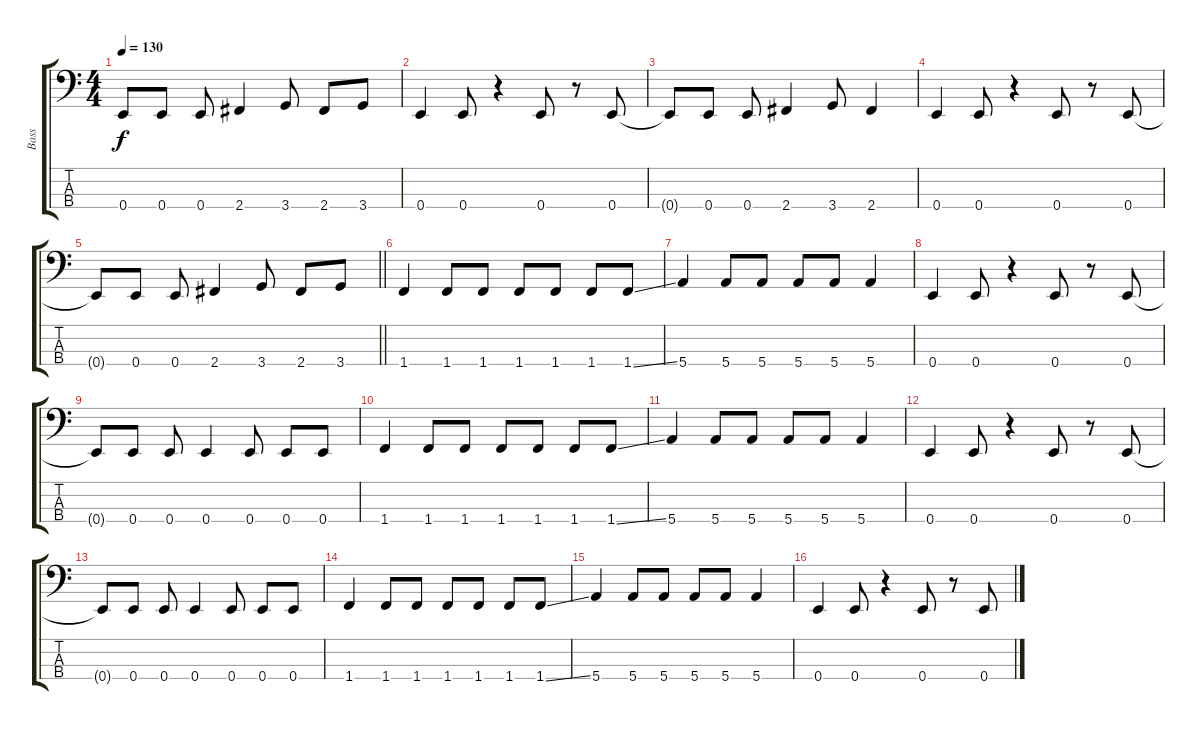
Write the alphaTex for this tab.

\track ("Bass" "Bass") {instrument electricbassfinger}
\staff {score tabs}
\tuning (G2 D2 A1 E1) {hide}
\ts (4 4)
\tempo 130
\clef f4
\ks c
0.4{t}.8{dy f} 0.4.8 0.4.8 2.4.4 3.4.8 2.4.8 3.4.8 |
0.4.4 0.4.8 r.4 0.4.8 r.8 0.4.8 |
0.4{t}.8 0.4.8 0.4.8 2.4.4 3.4.8 2.4.4 |
0.4.4 0.4.8 r.4 0.4.8 r.8 0.4.8 |
\barLineRight lightlight
0.4{t}.8 0.4.8 0.4.8 2.4.4 3.4.8 2.4.8 3.4.8 |
1.4.4 1.4.8 1.4.8 1.4.8 1.4.8 1.4.8 1.4{ss}.8 |
5.4.4 5.4.8 5.4.8 5.4.8 5.4.8 5.4.4 |
0.4.4 0.4.8 r.4 0.4.8 r.8 0.4.8 |
0.4{t}.8 0.4.8 0.4.8 0.4.4 0.4.8 0.4.8 0.4.8 |
1.4.4 1.4.8 1.4.8 1.4.8 1.4.8 1.4.8 1.4{ss}.8 |
5.4.4 5.4.8 5.4.8 5.4.8 5.4.8 5.4.4 |
0.4.4 0.4.8 r.4 0.4.8 r.8 0.4.8 |
0.4{t}.8 0.4.8 0.4.8 0.4.4 0.4.8 0.4.8 0.4.8 |
1.4.4 1.4.8 1.4.8 1.4.8 1.4.8 1.4.8 1.4{ss}.8 |
5.4.4 5.4.8 5.4.8 5.4.8 5.4.8 5.4.4 |
0.4.4 0.4.8 r.4 0.4.8 r.8 0.4.8
